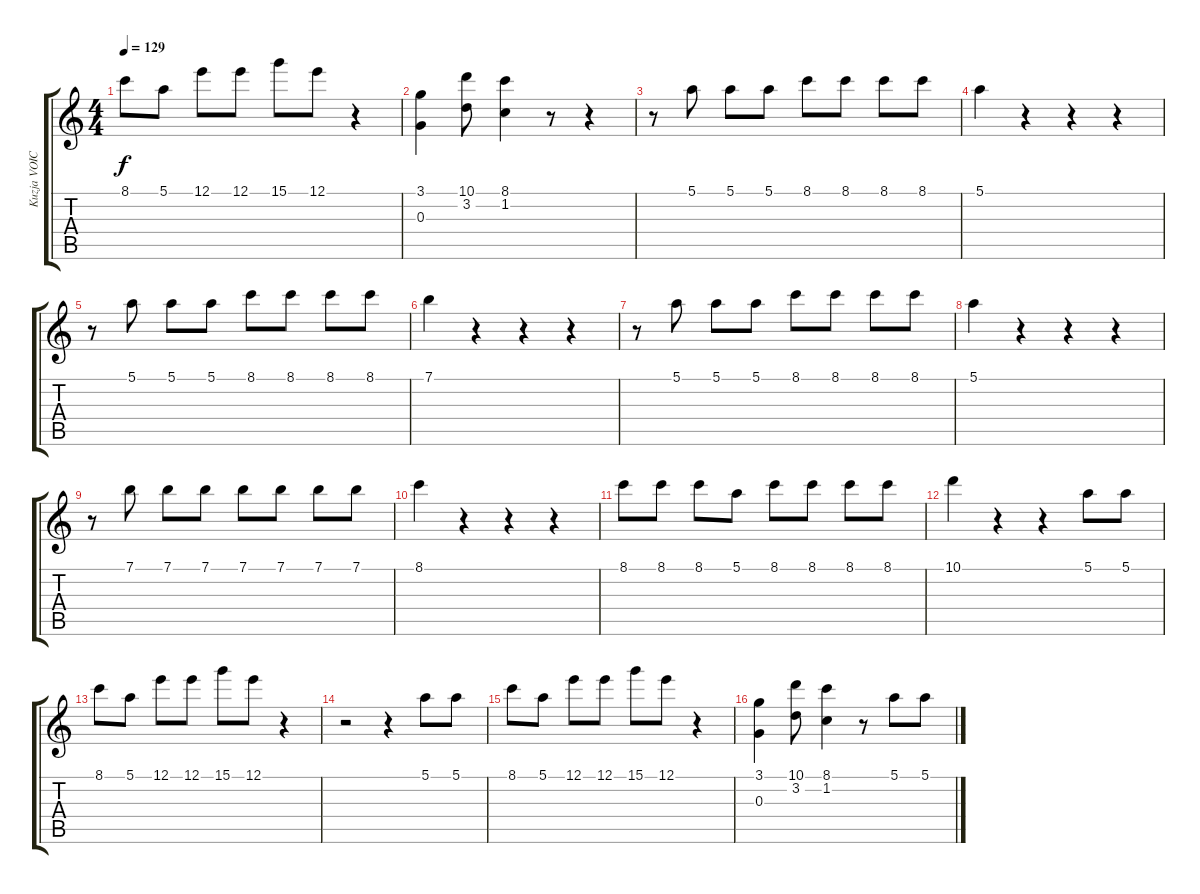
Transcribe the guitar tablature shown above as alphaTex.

\track ("Kuzja VOICE" "Kuzja VOIC") {instrument acousticguitarsteel}
\staff {score tabs}
\tuning (E4 B3 G3 D3 A2 E2) {hide}
\ts (4 4)
\tempo 129
\clef g2
\ks c
8.1.8{dy f} 5.1.8 12.1.8 12.1.8 15.1.8 12.1.8 r.4 |
(3.1 0.3).4 (10.1 3.2).8 (8.1 1.2).4 r.8 r.4 |
r.8 5.1.8 5.1.8 5.1.8 8.1.8 8.1.8 8.1.8 8.1.8 |
5.1.4 r.4 r.4 r.4 |
r.8 5.1.8 5.1.8 5.1.8 8.1.8 8.1.8 8.1.8 8.1.8 |
7.1.4 r.4 r.4 r.4 |
r.8 5.1.8 5.1.8 5.1.8 8.1.8 8.1.8 8.1.8 8.1.8 |
5.1.4 r.4 r.4 r.4 |
r.8 7.1.8 7.1.8 7.1.8 7.1.8 7.1.8 7.1.8 7.1.8 |
8.1.4 r.4 r.4 r.4 |
8.1.8 8.1.8 8.1.8 5.1.8 8.1.8 8.1.8 8.1.8 8.1.8 |
10.1.4 r.4 r.4 5.1.8 5.1.8 |
8.1.8 5.1.8 12.1.8 12.1.8 15.1.8 12.1.8 r.4 |
r.2 r.4 5.1.8 5.1.8 |
8.1.8 5.1.8 12.1.8 12.1.8 15.1.8 12.1.8 r.4 |
(3.1 0.3).4 (10.1 3.2).8 (8.1 1.2).4 r.8 5.1.8 5.1.8
